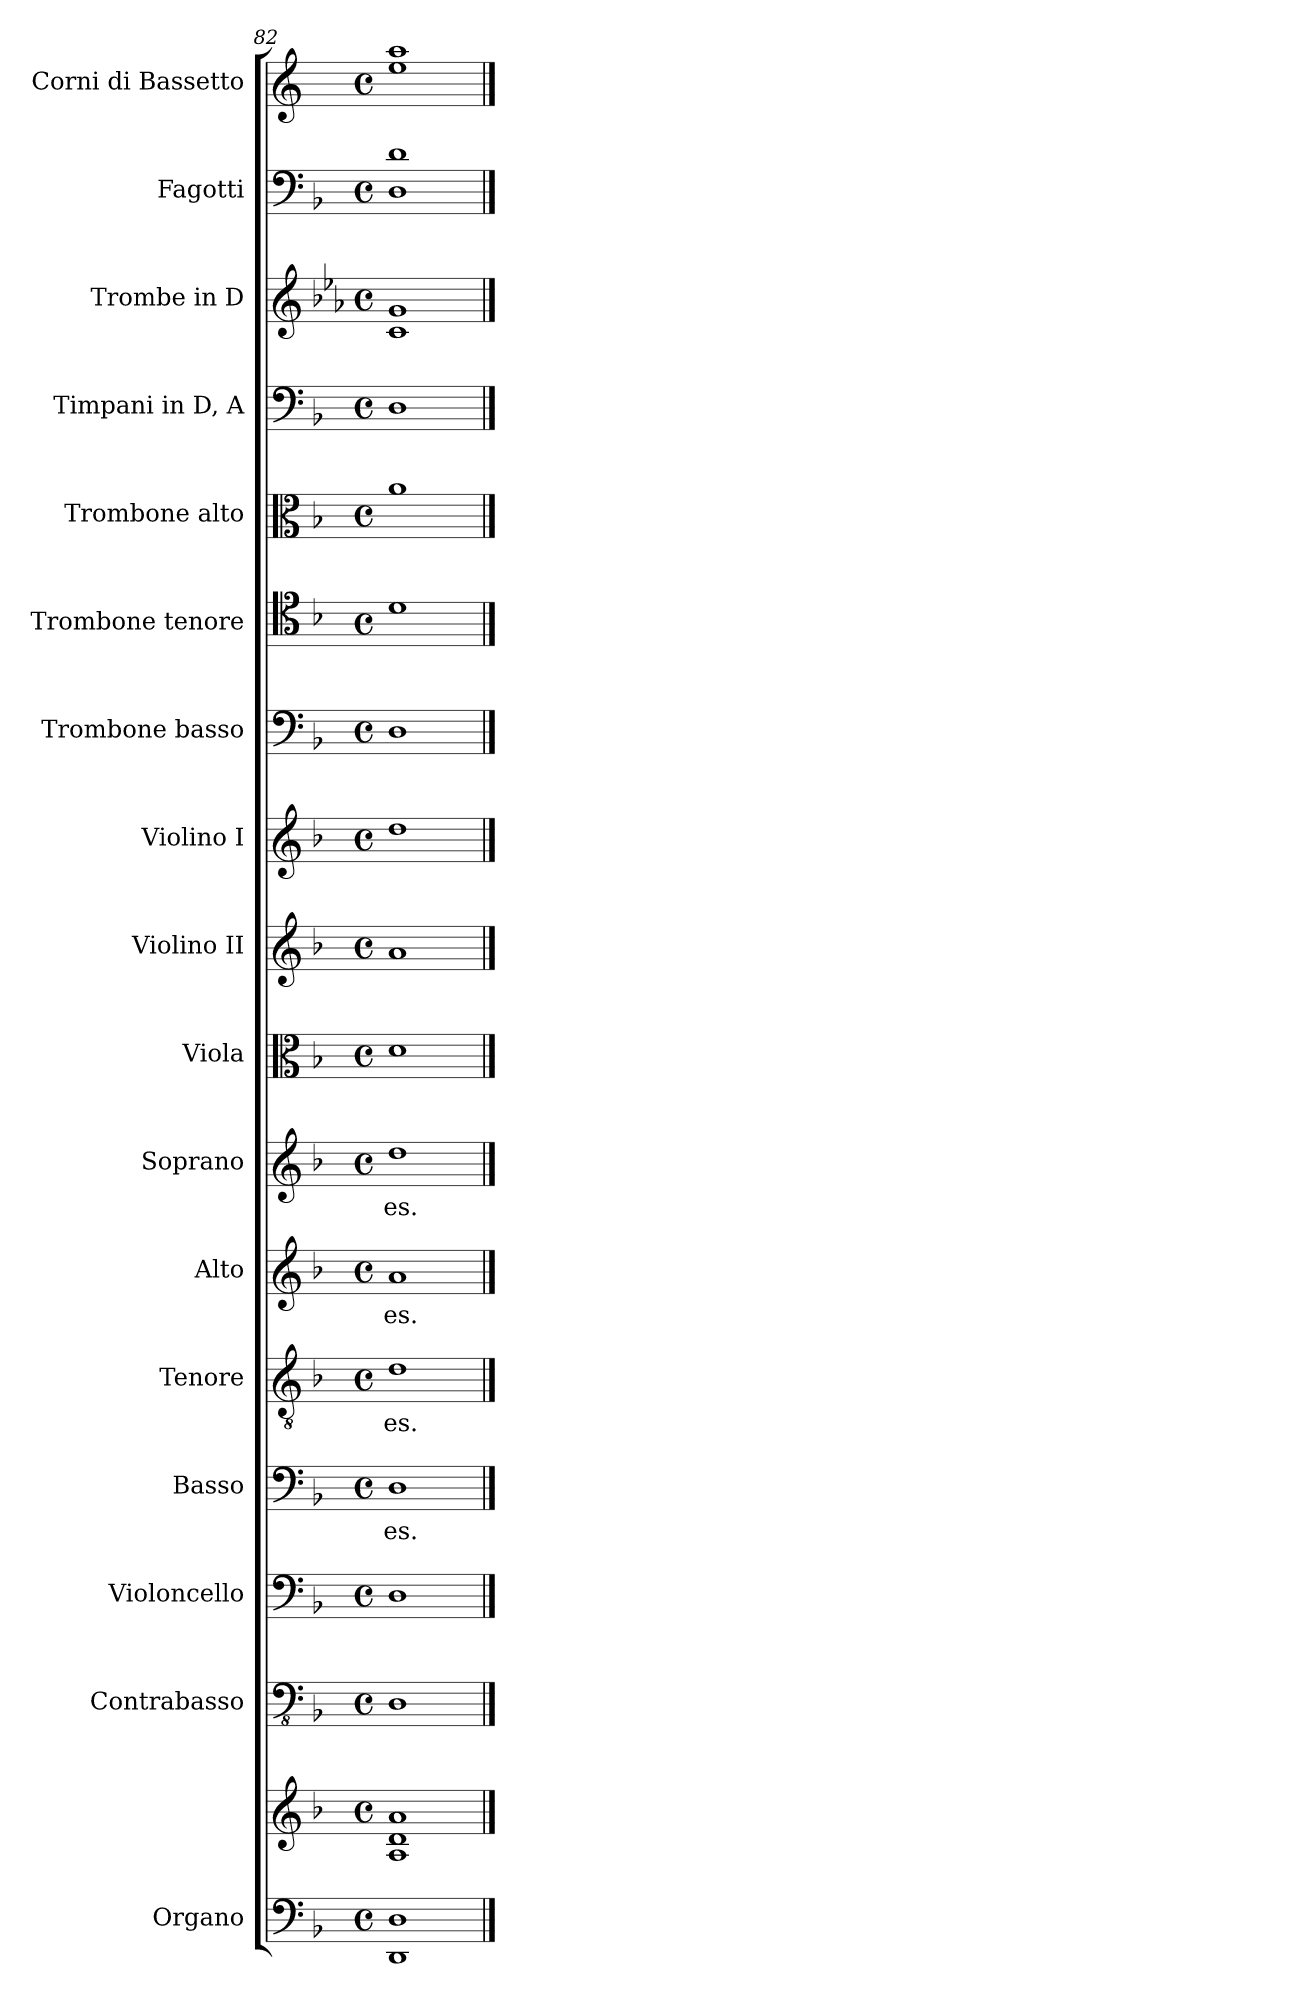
**kern	**kern	**kern	**kern	**kern	**text	**kern	**text	**kern	**text	**kern	**text	**kern	**kern	**kern	**kern	**kern	**kern	**kern	**kern	**kern	**kern
*part17	*part17	*part16	*part15	*part14	*part14	*part13	*part13	*part12	*part12	*part11	*part11	*part10	*part9	*part8	*part7	*part6	*part5	*part4	*part3	*part2	*part1
*staff18	*staff17	*staff16	*staff15	*staff14	*staff14	*staff13	*staff13	*staff12	*staff12	*staff11	*staff11	*staff10	*staff9	*staff8	*staff7	*staff6	*staff5	*staff4	*staff3	*staff2	*staff1
*I"Organo	*	*I"Contrabasso	*I"Violoncello	*I"Basso	*	*I"Tenore	*	*I"Alto	*	*I"Soprano	*	*I"Viola	*I"Violino II	*I"Violino I	*I"Trombone basso	*I"Trombone tenore	*I"Trombone alto	*I"Timpani in D, A	*I"Trombe in D	*I"Fagotti	*I"Corni di Bassetto
*I'Org.	*	*I'Cb.	*I'Vc.	*I'B.	*	*I'T.	*	*I'A.	*	*I'S.	*	*I'Vla.	*I'Vln. II	*I'Vln. I	*I'Tbn. B	*I'Tbn. T	*I'Tbn. A	*I'Timp.	*I'Tr. in D	*I'Fag.	*I'Cor. di B.
*clefF4	*clefG2	*clefFv4	*clefF4	*clefF4	*	*clefGv2	*	*clefG2	*	*clefG2	*	*clefC3	*clefG2	*clefG2	*clefF4	*clefC4	*clefC3	*clefF4	*clefG2	*clefF4	*clefG2
*	*	*	*	*	*	*	*	*	*	*	*	*	*	*	*	*	*	*	*ITrd-1c-2	*	*ITrd4c7
*k[b-]	*k[b-]	*k[b-]	*k[b-]	*k[b-]	*	*k[b-]	*	*k[b-]	*	*k[b-]	*	*k[b-]	*k[b-]	*k[b-]	*k[b-]	*k[b-]	*k[b-]	*k[b-]	*k[b-]	*k[b-]	*k[b-]
*M4/4	*M4/4	*M4/4	*M4/4	*M4/4	*	*M4/4	*	*M4/4	*	*M4/4	*	*M4/4	*M4/4	*M4/4	*M4/4	*M4/4	*M4/4	*M4/4	*M4/4	*M4/4	*M4/4
*met(c)	*met(c)	*met(c)	*met(c)	*met(c)	*	*met(c)	*	*met(c)	*	*met(c)	*	*met(c)	*met(c)	*met(c)	*met(c)	*met(c)	*met(c)	*met(c)	*met(c)	*met(c)	*met(c)
=82	=82	=82	=82	=82	=82	=82	=82	=82	=82	=82	=82	=82	=82	=82	=82	=82	=82	=82	=82	=82	=82
!	!	!	!	!	!	!	!	!	!	!	!	!	!	!	!	!	!	!	!	!	!LO:TX:a:B:t=.
!	!	!	!	!	!LO:LY:b	!	!LO:LY:b	!	!LO:LY:b	!	!LO:LY:b	!	!	!	!	!	!	!	!	!	!
*	*	*	*	*	*	*	*	*	*	*	*	*	*	*	*	*	*	*	*	*^	*^
1DD 1D	1A 1d 1a	1DDDyy 1DD	1D	1D	es.	1d	es.	1a	es.	1dd	es.	1d	1a	1dd	1D	1d	1a	1D	1d 1a	1d	1D	1dd	1a
*	*	*	*	*	*	*	*	*	*	*	*	*	*	*	*	*	*	*	*	*v	*v	*	*
*	*	*	*	*	*	*	*	*	*	*	*	*	*	*	*	*	*	*	*	*	*v	*v
==	==	==	==	==	==	==	==	==	==	==	==	==	==	==	==	==	==	==	==	==	==
*-	*-	*-	*-	*-	*-	*-	*-	*-	*-	*-	*-	*-	*-	*-	*-	*-	*-	*-	*-	*-	*-
